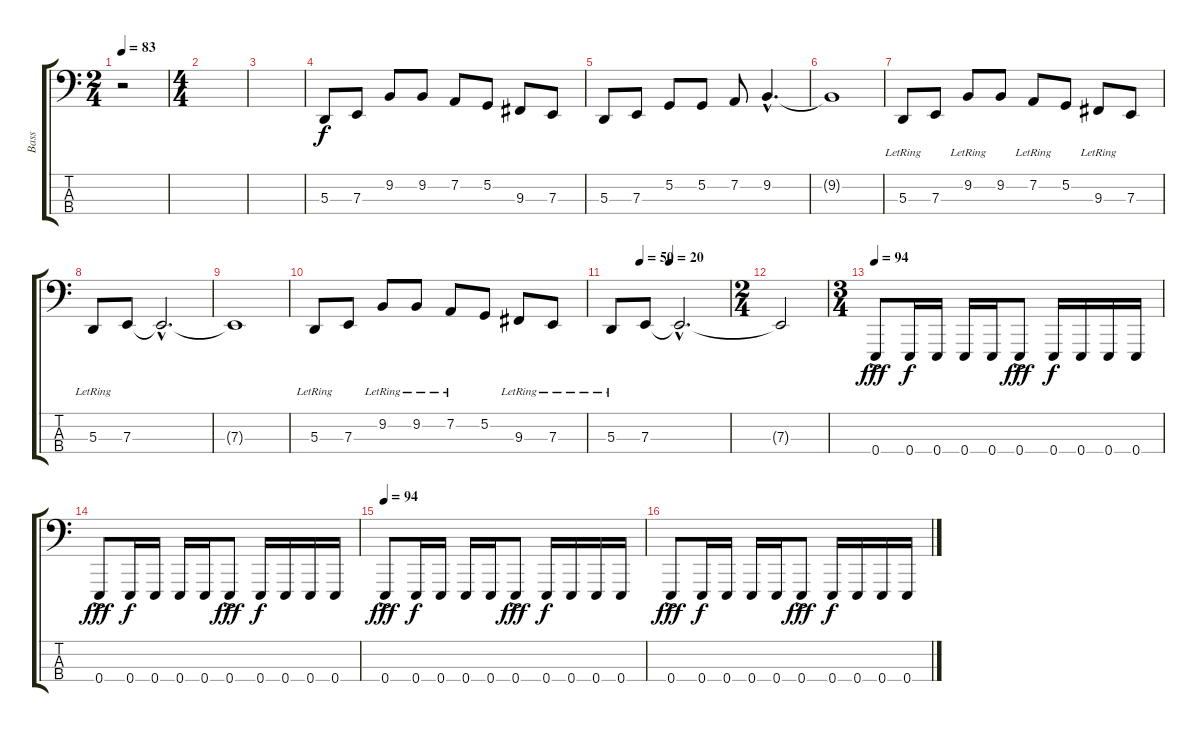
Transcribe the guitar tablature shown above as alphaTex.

\track ("Bass" "Bass") {instrument cello}
\staff {score tabs}
\tuning (G2 D2 A1 E1) {hide}
\ts (2 4)
\tempo 83
\clef f4
\ks c
r.2{dy f instrument cello} |
\ts (4 4)
|
|
5.3.8 7.3.8 9.2.8 9.2.8 7.2.8 5.2.8 9.3.8 7.3.8 |
5.3.8 7.3.8 5.2.8 5.2.8 7.2.8 9.2{hac}.4{d volume 7} |
9.2{t}.1 |
5.3{lr}.8{volume 13} 7.3.8 9.2{lr}.8 9.2.8 7.2{lr}.8 5.2.8 9.3{lr}.8 7.3.8 |
5.3{lr}.8 7.3.8{volume 7} 7.3{hac t}.2{d} |
7.3{t}.1 |
5.3{lr}.8{volume 13} 7.3.8 9.2{lr}.8 9.2{lr}.8 7.2{lr}.8 5.2.8 9.3{lr}.8 7.3{lr}.8 |
\tempo (50 0.25)
\tempo (20 0.5)
5.3{lr}.8 7.3.8{volume 7} 7.3{hac t}.2{d} |
\ts (2 4)
7.3{t}.2 |
\ts (3 4)
\tempo 94
0.4{ac}.8{dy fff volume 13 instrument slapbass2} 0.4.16{dy f} 0.4.16 0.4.16 0.4.16 0.4{ac}.8{dy fff} 0.4.16{dy f} 0.4.16 0.4.16 0.4.16 |
0.4{ac}.8{dy fff volume 13} 0.4.16{dy f} 0.4.16 0.4.16 0.4.16 0.4{ac}.8{dy fff} 0.4.16{dy f} 0.4.16 0.4.16 0.4.16 |
\tempo 94
0.4{ac}.8{dy fff volume 13 instrument slapbass2} 0.4.16{dy f} 0.4.16 0.4.16 0.4.16 0.4{ac}.8{dy fff} 0.4.16{dy f} 0.4.16 0.4.16 0.4.16 |
0.4{ac}.8{dy fff volume 13} 0.4.16{dy f} 0.4.16 0.4.16 0.4.16 0.4{ac}.8{dy fff} 0.4.16{dy f} 0.4.16 0.4.16 0.4.16
